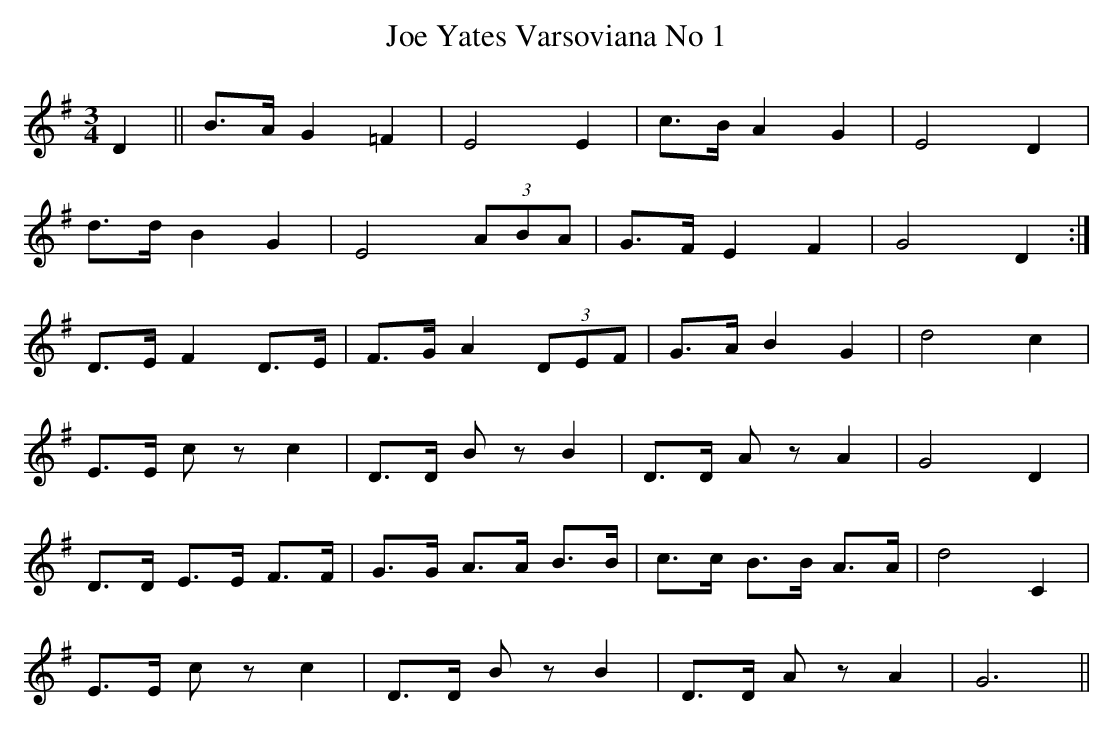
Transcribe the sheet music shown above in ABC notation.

X:1
T:Joe Yates Varsoviana No 1
M:3/4
L:1/8
K:G
D2||B>A G2 =F2|E4 E2|c>B A2 G2|E4 D2|
d>d B2 G2|E4 (3ABA|G>F E2 F2|G4 D2:|
D>E F2 D>E|F>G A2 (3DEF|G>A B2 G2|d4 c2|
E>E c z c2|D>D B z B2|D>D A z A2|G4 D2|
D>D E>E F>F|G>G A>A B>B|c>c B>B A>A|d4 C2|
E>E c z c2| D>D B z B2| D>D A z A2| G6||
